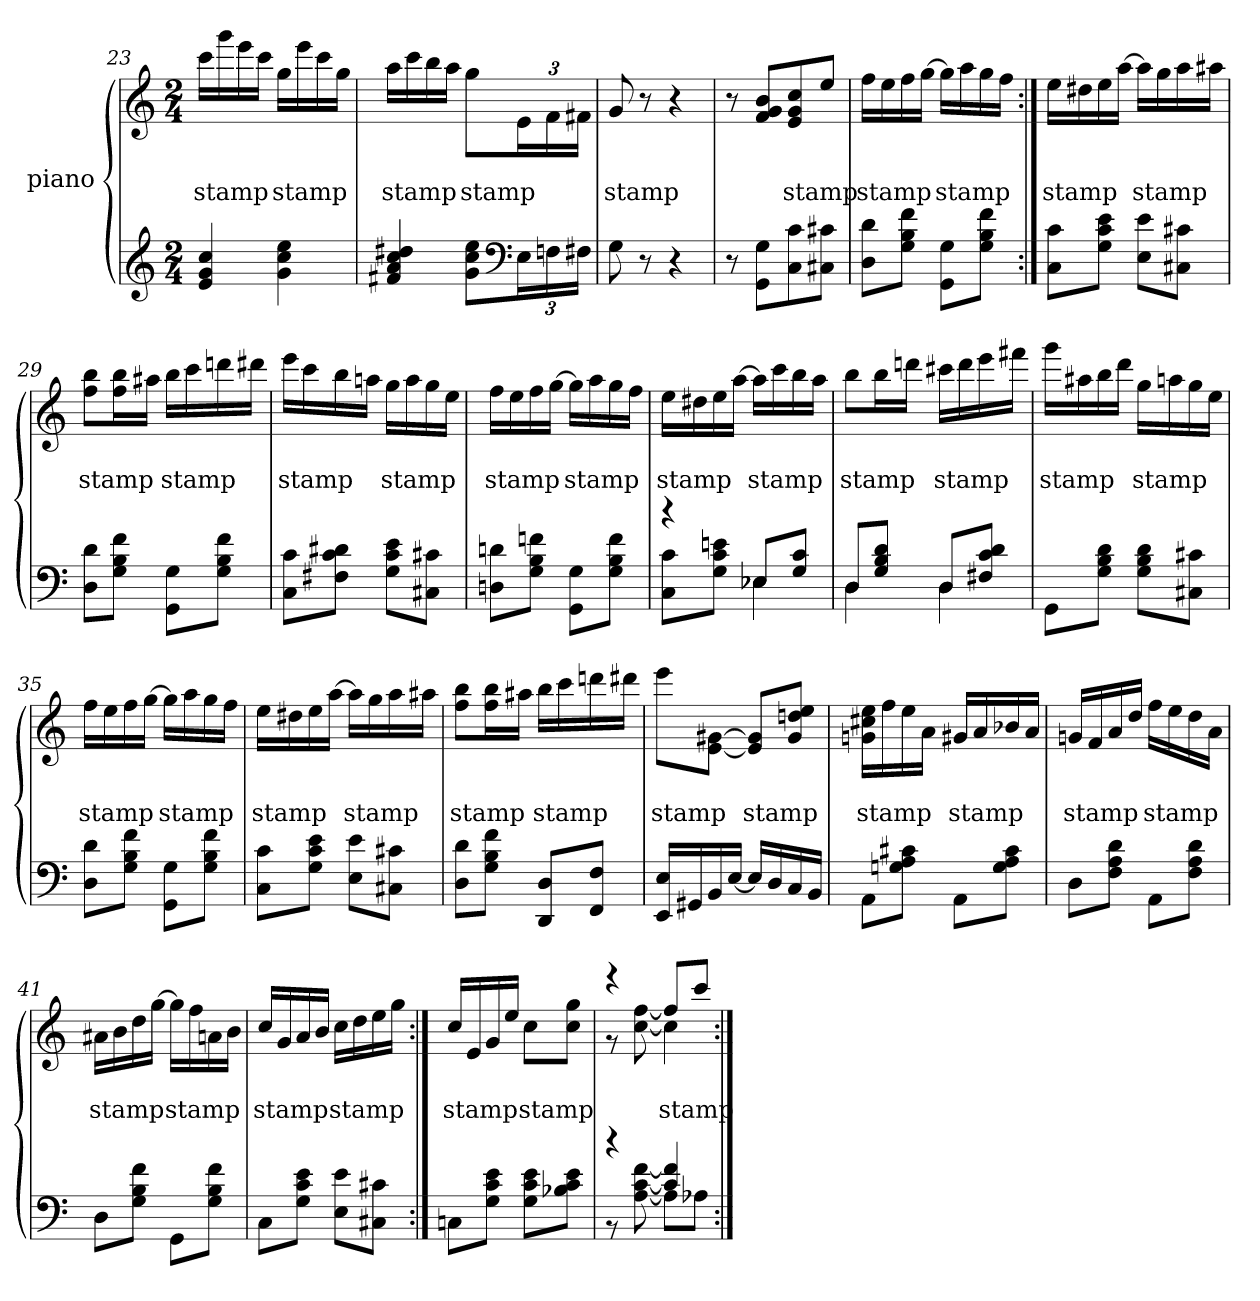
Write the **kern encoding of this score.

**kern	**kern	**text	**text
*part2	*part1	*part1	*part1
*staff2	*staff1	*staff1	*staff1
*	*I"piano	*	*
*clefG2	*clefG2	*	*
*k[]	*k[]	*	*
*M2/4	*M2/4	*	*
=23	=23	=23	=23
4cc 4g 4e	16cccLL	.	stamp
.	16ggg	.	.
.	16eee	.	.
.	16cccJJ	.	.
4ee 4cc 4g	16ggLL	.	stamp
.	16eee	.	.
.	16ccc	.	.
.	16ggJJ	.	.
=24	=24	=24	=24
4dd#X 4cc 4a 4f#X	16aaLL	.	stamp
.	16ccc	.	.
.	16bb	.	.
.	16aaJJ	.	.
8ee 8cc 8gL	8ggL	.	stamp
*clefF4	*	*	*
24EL	24eL	.	.
24Fn	24f	.	.
24F#XJJ	24f#XJJ	.	.
=25	=25	=25	=25
8G	8g	.	stamp
8r	8r	.	.
4r	4r	.	stamp
=26	=26	=26	=26
8r	8r	.	stamp
8G 8GGL	8b 8g 8fL	.	.
8c 8C	8cc 8g 8e	.	stamp
8c#X 8C#XJ	8eeJ	.	.
=27	=27	=27	=27
8d 8DL	16ffLL	.	stamp
.	16ee	.	.
8f 8B 8GJ	16ff	.	.
.	[16ggJJ	.	.
8G 8GGL	16ggLL]	.	stamp
.	16aa	.	.
8f 8B 8GJ	16gg	.	.
.	16ffJJ	.	.
=28:|!	=28:|!	=28:|!	=28:|!
8c 8CL	16eeLL	.	stamp
.	16dd#X	.	.
8e 8c 8GJ	16ee	.	.
.	[16aaJJ	.	.
8e 8EL	16aaLL]	.	stamp
.	16gg	.	.
8c#X 8C#XJ	16aa	.	.
.	16aa#XJJ	.	.
=29	=29	=29	=29
8d 8DL	8bb 8ffL	.	stamp
8f 8B 8GJ	16bb 16ffL	.	.
.	16aa#XJJ	.	.
8G 8GGL	16bbLL	.	stamp
.	16ccc	.	.
8f 8B 8GJ	16dddn	.	.
.	16ddd#XJJ	.	.
=30	=30	=30	=30
8c 8CL	16eeeLL	.	stamp
.	16ccc	.	.
8d#X 8c 8F#XJ	16bb	.	.
.	16aanJJ	.	.
8e 8c 8GL	16ggLL	.	stamp
.	16aa	.	.
8c#X 8C#XJ	16gg	.	.
.	16eeJJ	.	.
=31	=31	=31	=31
8dn 8DnL	16ffLL	.	stamp
.	16ee	.	.
8fn 8B 8GJ	16ff	.	.
.	[16ggJJ	.	.
8G 8GGL	16ggLL]	.	stamp
.	16aa	.	.
8f 8B 8GJ	16gg	.	.
.	16ffJJ	.	.
=32	=32	=32	=32
*^	*	*	*
4r	8c 8CL	16eeLL	.	stamp
.	.	16dd#X	.	.
.	8en 8c 8GJ	16ee	.	.
.	.	[16aaJJ	.	.
8E-XL	4E-X	16aaLL]	.	stamp
.	.	16ccc	.	.
8c 8GJ	.	16bb	.	.
.	.	16aaJJ	.	.
=33	=33	=33	=33	=33
8DL	4D	8bbL	.	stamp
8d 8B 8GJ	.	16bbL	.	.
.	.	16dddnJJ	.	.
8DL	4D	16ccc#XLL	.	stamp
.	.	16ddd	.	.
8d 8c 8F#XJ	.	16eee	.	.
.	.	16fff#XJJ	.	.
*v	*v	*	*	*
=34	=34	=34	=34
8GGL	16gggLL	.	stamp
.	16aa#X	.	.
8d 8B 8GJ	16bb	.	.
.	16dddJJ	.	.
8d 8B 8GL	16ggLL	.	stamp
.	16aan	.	.
8c#X 8C#XJ	16gg	.	.
.	16eeJJ	.	.
=35	=35	=35	=35
8d 8DL	16ffLL	.	stamp
.	16ee	.	.
8f 8B 8GJ	16ff	.	.
.	[16ggJJ	.	.
8G 8GGL	16ggLL]	.	stamp
.	16aa	.	.
8f 8B 8GJ	16gg	.	.
.	16ffJJ	.	.
=36	=36	=36	=36
8c 8CL	16eeLL	.	stamp
.	16dd#X	.	.
8e 8c 8GJ	16ee	.	.
.	[16aaJJ	.	.
8e 8EL	16aaLL]	.	stamp
.	16gg	.	.
8c#X 8C#XJ	16aa	.	.
.	16aa#XJJ	.	.
=37	=37	=37	=37
8d 8DL	8bb 8ffL	.	stamp
8f 8B 8GJ	16bb 16ffL	.	.
.	16aa#XJJ	.	.
8D 8DDL	16bbLL	.	stamp
.	16ccc	.	.
8F 8FFJ	16dddn	.	.
.	16ddd#XJJ	.	.
=38	=38	=38	=38
16E 16EELL	8eeeL	.	stamp
16GG#X	.	.	.
16BB	[8g#X [8eJ	.	.
[16EJJ	.	.	.
16ELL]	8g#] 8e]L	.	stamp
16D	.	.	.
16C	8ee 8ddn 8g#J	.	.
16BBJJ	.	.	.
=39	=39	=39	=39
8AAL	16ee 16cc#X 16gnLL	.	stamp
.	16ff	.	.
8c#X 8A 8GnJ	16ee	.	.
.	16aJJ	.	.
8AAL	16g#XLL	.	stamp
.	16a	.	.
8c# 8A 8GJ	16b-X	.	.
.	16aJJ	.	.
=40	=40	=40	=40
8DL	16gnLL	.	stamp
.	16f	.	.
8d 8A 8FJ	16a	.	.
.	16ddJJ	.	.
8AAL	16ffLL	.	stamp
.	16ee	.	.
8d 8A 8FJ	16dd	.	.
.	16aJJ	.	.
=41	=41	=41	=41
8DL	16a#XLL	.	stamp
.	16b	.	.
8f 8B 8GJ	16dd	.	.
.	[16ggJJ	.	.
8GGL	16ggLL]	.	stamp
.	16ff	.	.
8f 8B 8GJ	16an	.	.
.	16bJJ	.	.
=42	=42	=42	=42
8CL	16ccLL	.	stamp
.	16g	.	.
8e 8c 8GJ	16a	.	.
.	16bJJ	.	.
8e 8EL	16ccLL	.	stamp
.	16dd	.	.
8c#X 8C#XJ	16ee	.	.
.	16ggJJ	.	.
=43:|!	=43:|!	=43:|!	=43:|!
8CnL	16ccLL	.	stamp
.	16e	.	.
8e 8c 8GJ	16g	.	.
.	16eeJJ	.	.
8e 8c 8GL	8ccL	.	stamp
8e 8c 8B-XJ	8gg 8ccJ	.	.
=44	=44	=44	=44
*^	*^	*	*
4r	8r	4r	8r	.	stamp
.	[8f [8c [8A	.	[8ff [8cc	.	.
4f] 4c]	8AL]	8ffL]	4cc]	.	stamp
.	8A-XJ	8cccJ	.	.	.
*v	*v	*	*	*	*
*	*v	*v	*	*
=:|!	=:|!	=:|!	=:|!
*-	*-	*-	*-
